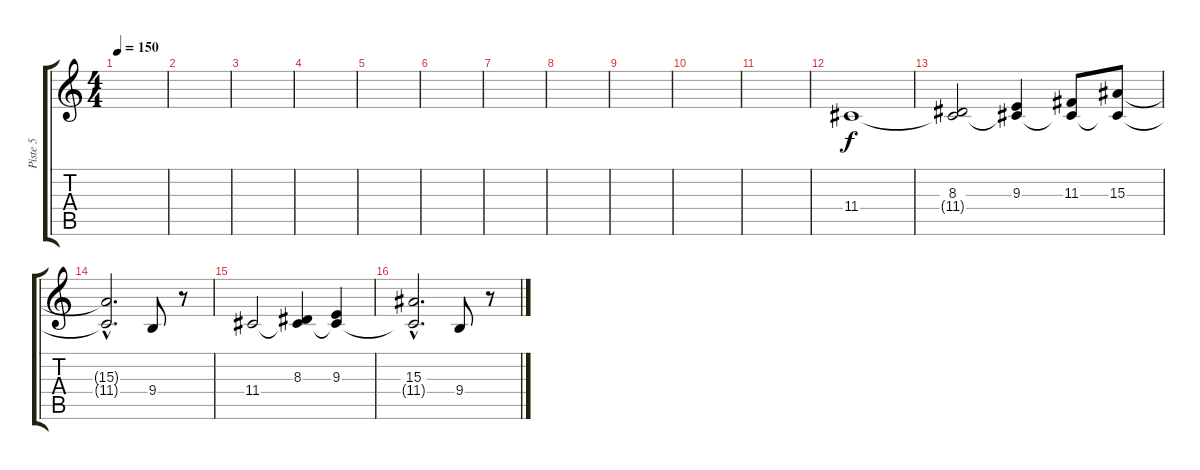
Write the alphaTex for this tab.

\track ("Piste 5" "Piste 5") {instrument drawbarorgan}
\staff {score tabs}
\tuning (E4 B3 G3 D3 A2 E2) {hide}
\ts (4 4)
\tempo 150
\clef g2
\ks c
|
|
|
|
|
|
|
|
|
|
|
11.4.1 |
(8.3 11.4{t}).2 (9.3 11.4{t}).4 (11.3 11.4{t}).8 (15.3 11.4{t}).8 |
(15.3{hac t} 11.4{hac t}).2{d} 9.4.8 r.8 |
11.4.2 (8.3 11.4{t}).4 (9.3 11.4{t}).4 |
(15.3{hac} 11.4{hac t}).2{d} 9.4.8 r.8
